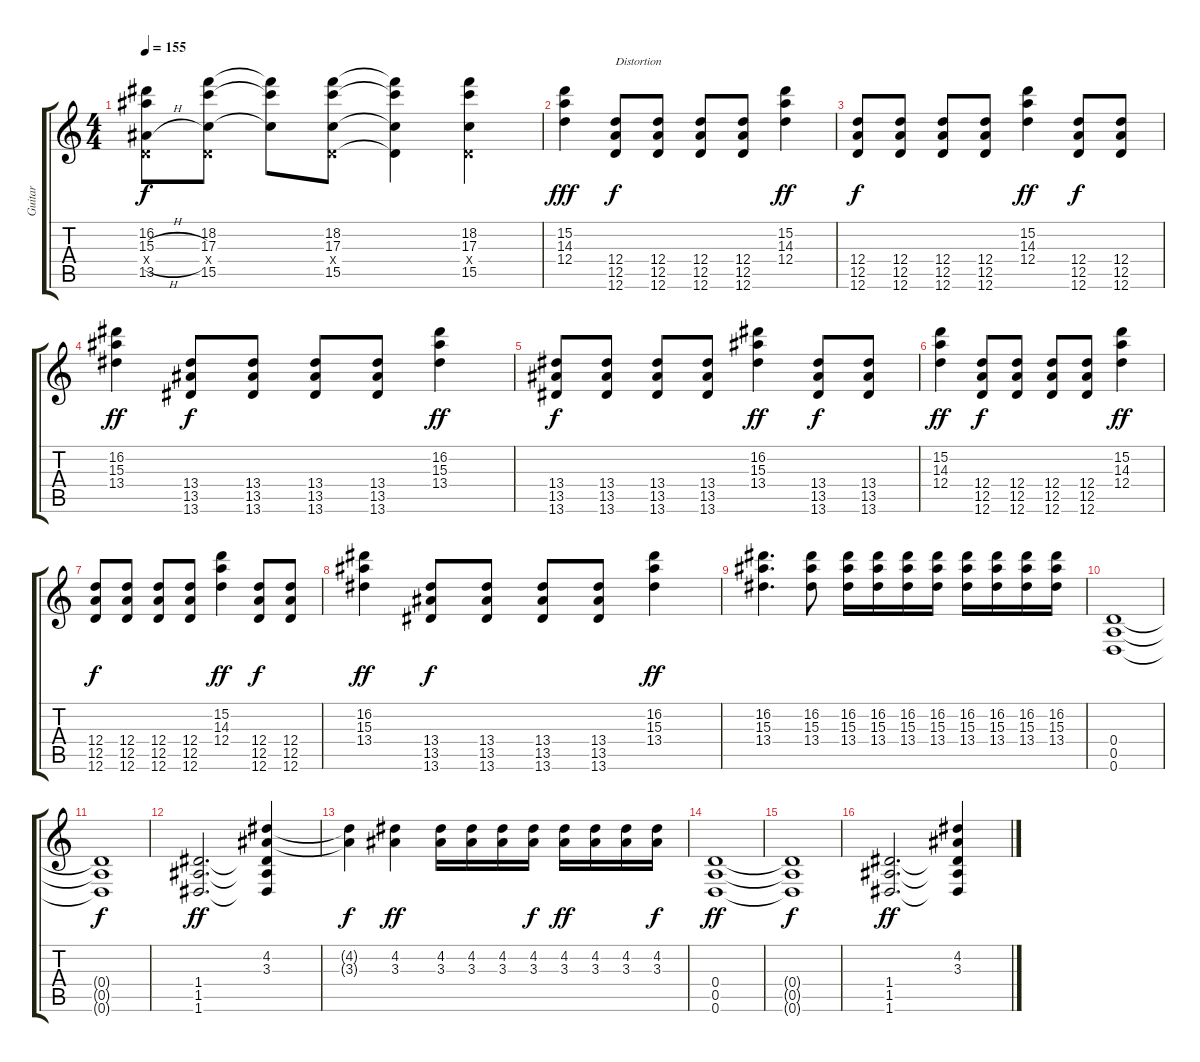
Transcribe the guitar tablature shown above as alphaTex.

\track ("Guitar              " "Guitar    ") {instrument distortionguitar}
\staff {score tabs}
\tuning (E4 B3 G3 D3 A2 D2) {hide}
\ts (4 4)
\tempo 155
\clef g2
\ks c
(16.2 15.3{h} 0.4{h x} 13.5{h}).8{dy f} (18.2 17.3 0.4{x} 15.5).8 (18.2{t} 17.3{t} 15.5{t}).8 (18.2 17.3 0.4{x} 15.5).8 (18.2{t} 17.3{t} 0.4{t} 15.5{t}).4 (18.2 17.3 0.4{x} 15.5).4 |
(15.2 14.3 12.4).4{dy fff instrument distortionguitar} (12.4 12.5 12.6).8{txt "Distortion" dy f} (12.4 12.5 12.6).8 (12.4 12.5 12.6).8 (12.4 12.5 12.6).8 (15.2 14.3 12.4).4{dy ff} |
(12.4 12.5 12.6).8{dy f} (12.4 12.5 12.6).8 (12.4 12.5 12.6).8 (12.4 12.5 12.6).8 (15.2 14.3 12.4).4{dy ff} (12.4 12.5 12.6).8{dy f} (12.4 12.5 12.6).8 |
(16.2 15.3 13.4).4{dy ff} (13.4 13.5 13.6).8{dy f} (13.4 13.5 13.6).8 (13.4 13.5 13.6).8 (13.4 13.5 13.6).8 (16.2 15.3 13.4).4{dy ff} |
(13.4 13.5 13.6).8{dy f} (13.4 13.5 13.6).8 (13.4 13.5 13.6).8 (13.4 13.5 13.6).8 (16.2 15.3 13.4).4{dy ff} (13.4 13.5 13.6).8{dy f} (13.4 13.5 13.6).8 |
(15.2 14.3 12.4).4{dy ff} (12.4 12.5 12.6).8{dy f} (12.4 12.5 12.6).8 (12.4 12.5 12.6).8 (12.4 12.5 12.6).8 (15.2 14.3 12.4).4{dy ff} |
(12.4 12.5 12.6).8{dy f} (12.4 12.5 12.6).8 (12.4 12.5 12.6).8 (12.4 12.5 12.6).8 (15.2 14.3 12.4).4{dy ff} (12.4 12.5 12.6).8{dy f} (12.4 12.5 12.6).8 |
(16.2 15.3 13.4).4{dy ff} (13.4 13.5 13.6).8{dy f} (13.4 13.5 13.6).8 (13.4 13.5 13.6).8 (13.4 13.5 13.6).8 (16.2 15.3 13.4).4{dy ff} |
(16.2 15.3 13.4).4{d} (16.2 15.3 13.4).8 (16.2 15.3 13.4).16 (16.2 15.3 13.4).16 (16.2 15.3 13.4).16 (16.2 15.3 13.4).16 (16.2 15.3 13.4).16 (16.2 15.3 13.4).16 (16.2 15.3 13.4).16 (16.2 15.3 13.4).16 |
(0.4 0.5 0.6).1 |
(0.4{t} 0.5{t} 0.6{t}).1{dy f} |
(1.4 1.5 1.6).2{d dy ff} (4.2 3.3 1.4{t} 1.5{t} 1.6{t}).4 |
(4.2{t} 3.3{t}).4{dy f} (4.2 3.3).4{dy ff} (4.2 3.3).16 (4.2 3.3).16 (4.2 3.3).16 (4.2 3.3).16{dy f} (4.2 3.3).16{dy ff} (4.2 3.3).16 (4.2 3.3).16 (4.2 3.3).16{dy f} |
(0.4 0.5 0.6).1{dy ff} |
(0.4{t} 0.5{t} 0.6{t}).1{dy f} |
(1.4 1.5 1.6).2{d dy ff} (4.2 3.3 1.4{t} 1.5{t} 1.6{t}).4
